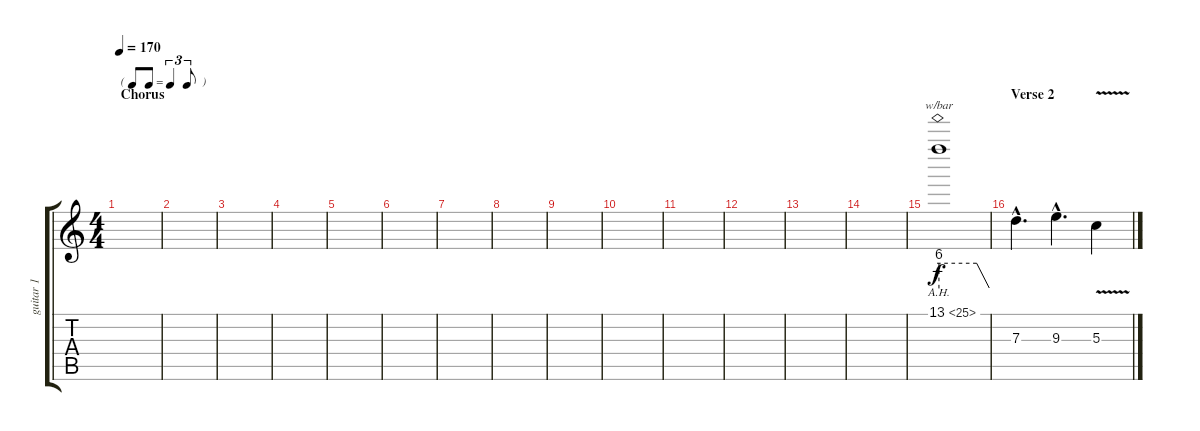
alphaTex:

\track ("guitar 1" "guitar 1") {instrument distortionguitar}
\staff {score tabs}
\tuning (E4 B3 G3 D3 A2 E2) {hide}
\ts (4 4)
\tf triplet8th
\section ("" "Chorus")
\tempo 170
\clef g2
\ks c
|
|
|
|
|
|
|
|
|
|
|
|
|
|
13.1{ah 12}.1{tbe (custom default 0 24 45 24 60 0)} |
\section ("" "Verse 2")
7.3{hac}.4{d} 9.3{hac}.4{d} 5.3{v}.4
